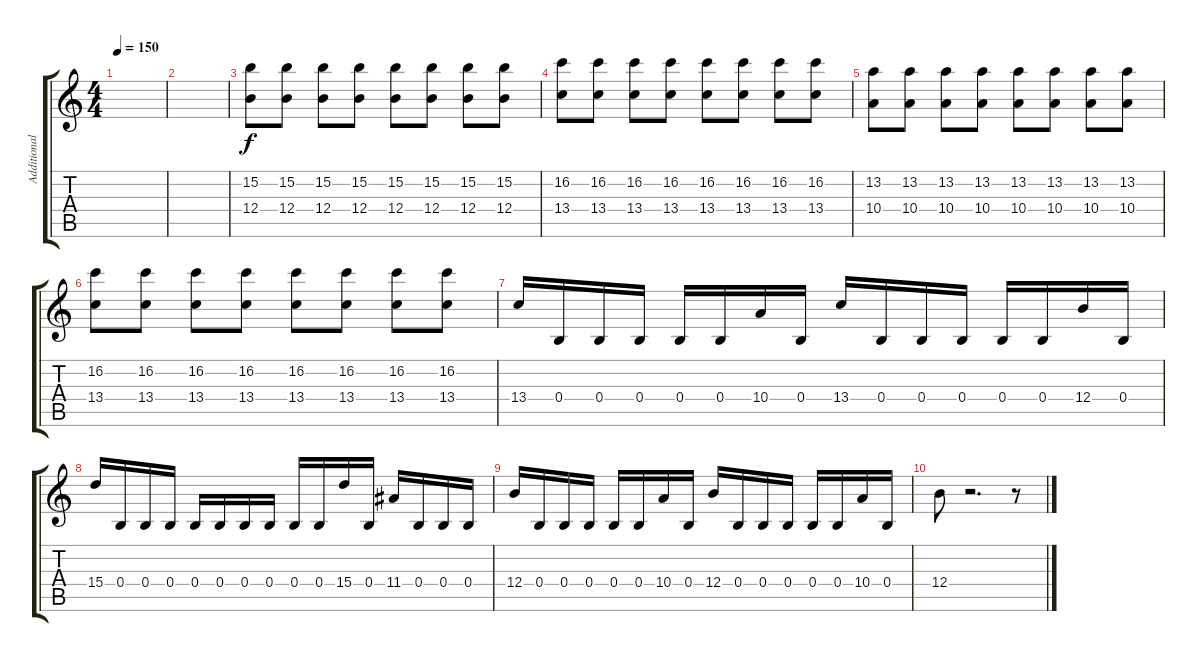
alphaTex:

\track ("Additional Guitar" "Additional") {instrument distortionguitar}
\staff {score tabs}
\tuning (Db4 Ab3 E3 B2 Gb2 B1) {hide}
\ts (4 4)
\tempo 150
\clef g2
\ks c
|
|
(15.2 12.4).8{volume 10} (15.2 12.4).8 (15.2 12.4).8 (15.2 12.4).8 (15.2 12.4).8 (15.2 12.4).8 (15.2 12.4).8 (15.2 12.4).8 |
(16.2 13.4).8 (16.2 13.4).8 (16.2 13.4).8 (16.2 13.4).8 (16.2 13.4).8 (16.2 13.4).8 (16.2 13.4).8 (16.2 13.4).8 |
(13.2 10.4).8 (13.2 10.4).8 (13.2 10.4).8 (13.2 10.4).8 (13.2 10.4).8 (13.2 10.4).8 (13.2 10.4).8 (13.2 10.4).8 |
(16.2 13.4).8 (16.2 13.4).8 (16.2 13.4).8 (16.2 13.4).8 (16.2 13.4).8 (16.2 13.4).8 (16.2 13.4).8 (16.2 13.4).8 |
13.4.16 0.4.16 0.4.16 0.4.16 0.4.16 0.4.16 10.4.16 0.4.16 13.4.16 0.4.16 0.4.16 0.4.16 0.4.16 0.4.16 12.4.16 0.4.16 |
15.4.16 0.4.16 0.4.16 0.4.16 0.4.16 0.4.16 0.4.16 0.4.16 0.4.16 0.4.16 15.4.16 0.4.16 11.4.16 0.4.16 0.4.16 0.4.16 |
12.4.16 0.4.16 0.4.16 0.4.16 0.4.16 0.4.16 10.4.16 0.4.16 12.4.16 0.4.16 0.4.16 0.4.16 0.4.16 0.4.16 10.4.16 0.4.16 |
12.4.8 r.2{d} r.8
